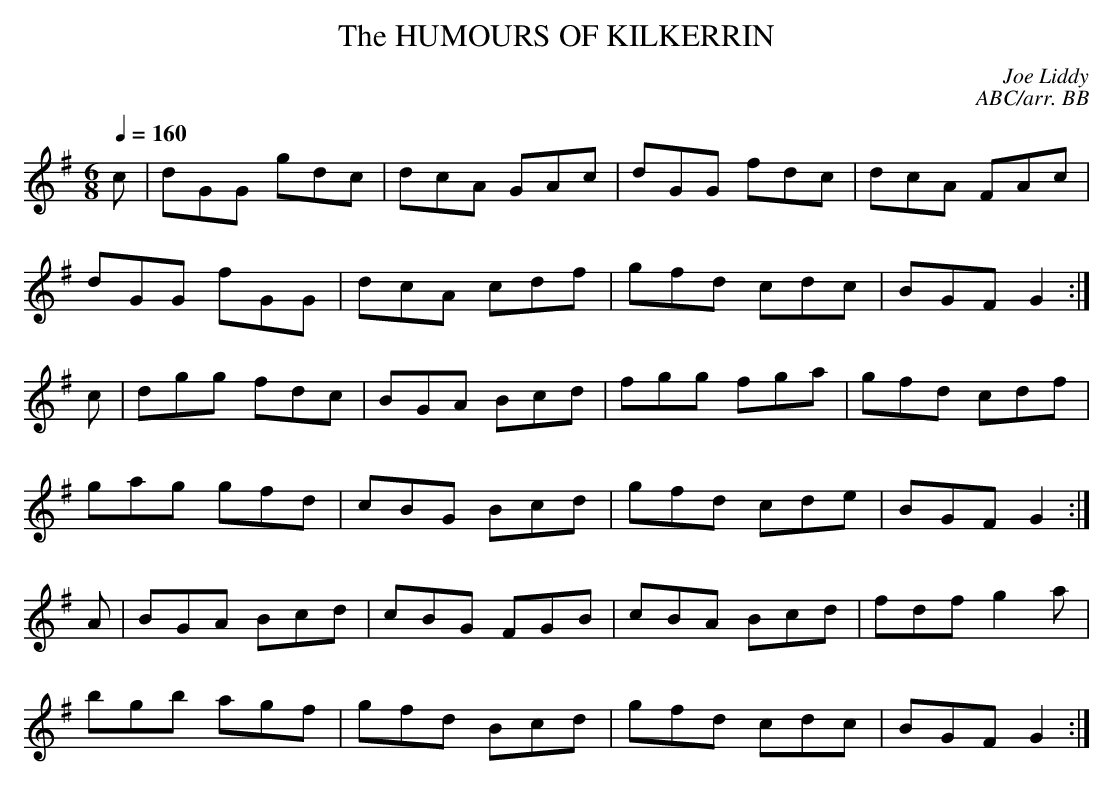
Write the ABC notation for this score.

X:1
T:HUMOURS OF KILKERRIN, The
C:Joe Liddy
C:ABC/arr. BB
Q:1/4=160
M:6/8
K:G
c|dGG gdc|dcA GAc|dGG fdc|dcA FAc |
dGG fGG|dcA cdf|gfd cdc|BGF G2 :|
c|dgg fdc|BGA Bcd|fgg fga|gfd cdf |
gag gfd|cBG Bcd|gfd cde|BGF G2 :|
A|BGA Bcd|cBG FGB|cBA Bcd|fdf g2a |
bgb agf|gfd Bcd|gfd cdc|BGF G2 :|
